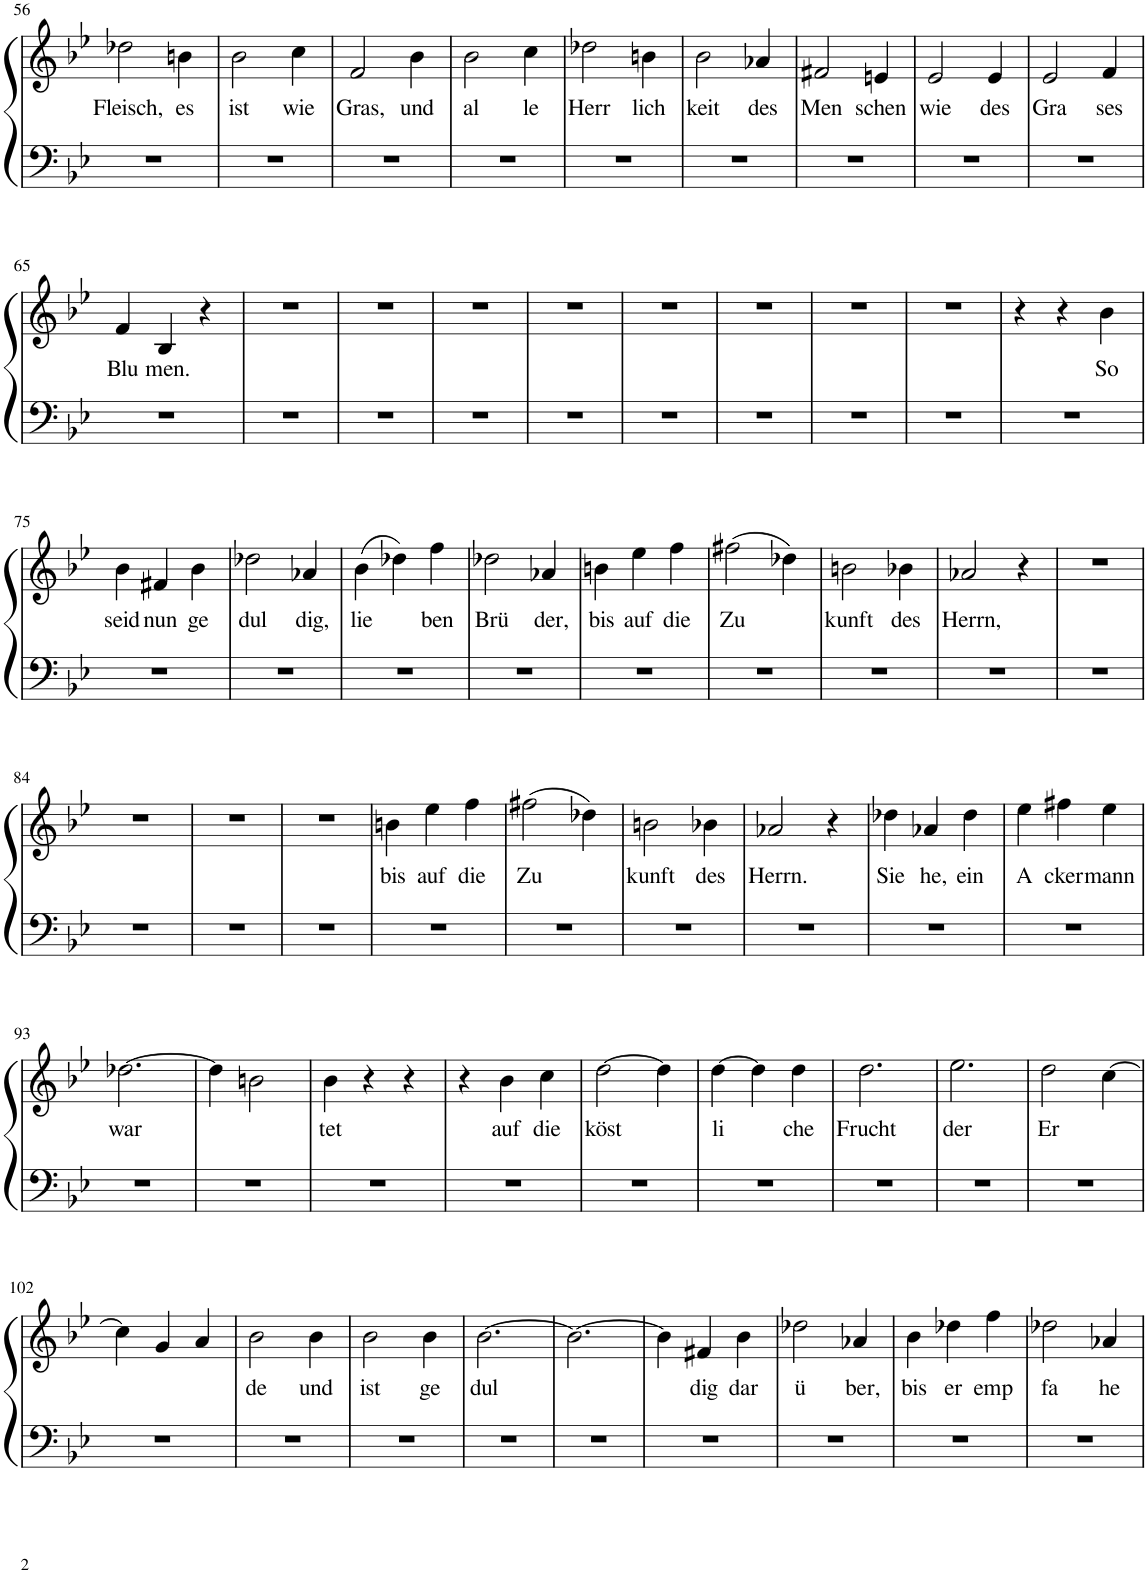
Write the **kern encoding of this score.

**kern	**kern	**text
*part1	*part1	*part1
*staff2	*staff1	*staff1
*I"Piano	*	*
*I'Pno.	*	*
!!LO:PB:g=z
*clefF4	*clefG2	*
*k[b-e-]	*k[b-e-]	*
*M3/4	*M3/4	*
=56	=56	=56
!	!	!LO:LY:b
2.r	2dd-X\	Fleisch,
!	!	!LO:LY:b
.	4bn\	es
=57	=57	=57
!	!	!LO:LY:b
2.r	2b-\	ist
!	!	!LO:LY:b
.	4cc\	wie
=58	=58	=58
!	!	!LO:LY:b
2.r	2f/	Gras,
!	!	!LO:LY:b
.	4b-\	und
=59	=59	=59
!	!	!LO:LY:b
2.r	2b-\	al
!	!	!LO:LY:b
.	4cc\	le
=60	=60	=60
!	!	!LO:LY:b
2.r	2dd-X\	Herr
!	!	!LO:LY:b
.	4bn\	lich
=61	=61	=61
!	!	!LO:LY:b
2.r	2b-\	keit
!	!	!LO:LY:b
.	4a-X/	des
=62	=62	=62
!	!	!LO:LY:b
2.r	2f#X/	Men
!	!	!LO:LY:b
.	4en/	schen
=63	=63	=63
!	!	!LO:LY:b
2.r	2e-/	wie
!	!	!LO:LY:b
.	4e-/	des
=64	=64	=64
!	!	!LO:LY:b
2.r	2e-/	Gra
!	!	!LO:LY:b
.	4f/	ses
!!LO:LB:g=z
=65	=65	=65
!	!	!LO:LY:b
2.r	4f/	Blu
!	!	!LO:LY:b
.	4B-/	men.
.	4r	.
=66	=66	=66
2.r	2.r	.
=67	=67	=67
2.r	2.r	.
=68	=68	=68
2.r	2.r	.
=69	=69	=69
2.r	2.r	.
=70	=70	=70
2.r	2.r	.
=71	=71	=71
2.r	2.r	.
=72	=72	=72
2.r	2.r	.
=73	=73	=73
2.r	2.r	.
=74	=74	=74
2.r	4r	.
.	4r	.
!	!	!LO:LY:b
.	4b-\	So
!!LO:LB:g=z
=75	=75	=75
!	!	!LO:LY:b
2.r	4b-\	seid
!	!	!LO:LY:b
.	4f#X/	nun
!	!	!LO:LY:b
.	4b-\	ge
=76	=76	=76
!	!	!LO:LY:b
2.r	2dd-X\	dul
!	!	!LO:LY:b
.	4a-X/	dig,
=77	=77	=77
!	!	!LO:LY:b
2.r	(4b-\	lie
.	4dd-X\)	.
!	!	!LO:LY:b
.	4ff\	ben
=78	=78	=78
!	!	!LO:LY:b
2.r	2dd-X\	Brü
!	!	!LO:LY:b
.	4a-X/	der,
=79	=79	=79
!	!	!LO:LY:b
2.r	4bn\	bis
!	!	!LO:LY:b
.	4ee-\	auf
!	!	!LO:LY:b
.	4ff\	die
=80	=80	=80
!	!	!LO:LY:b
2.r	(2ff#X\	Zu
.	4dd-X\)	.
=81	=81	=81
!	!	!LO:LY:b
2.r	2bn\	kunft
!	!	!LO:LY:b
.	4b-X\	des
=82	=82	=82
!	!	!LO:LY:b
2.r	2a-X/	Herrn,
.	4r	.
=83	=83	=83
2.r	2.r	.
!!LO:LB:g=z
=84	=84	=84
2.r	2.r	.
=85	=85	=85
2.r	2.r	.
=86	=86	=86
2.r	2.r	.
=87	=87	=87
!	!	!LO:LY:b
2.r	4bn\	bis
!	!	!LO:LY:b
.	4ee-\	auf
!	!	!LO:LY:b
.	4ff\	die
=88	=88	=88
!	!	!LO:LY:b
2.r	(2ff#X\	Zu
.	4dd-X\)	.
=89	=89	=89
!	!	!LO:LY:b
2.r	2bn\	kunft
!	!	!LO:LY:b
.	4b-X\	des
=90	=90	=90
!	!	!LO:LY:b
2.r	2a-X/	Herrn.
.	4r	.
=91	=91	=91
!	!	!LO:LY:b
2.r	4dd-X\	Sie
!	!	!LO:LY:b
.	4a-X/	he,
!	!	!LO:LY:b
.	4dd-\	ein
=92	=92	=92
!	!	!LO:LY:b
2.r	4ee-\	A
!	!	!LO:LY:b
.	4ff#X\	cker
!	!	!LO:LY:b
.	4ee-\	mann
!!LO:LB:g=z
=93	=93	=93
!	!	!LO:LY:b
2.r	[2.dd-X\	war
=94	=94	=94
2.r	4dd-\]	.
.	2bn\	.
=95	=95	=95
!	!	!LO:LY:b
2.r	4b-\	tet
.	4r	.
.	4r	.
=96	=96	=96
2.r	4r	.
!	!	!LO:LY:b
.	4b-\	auf
!	!	!LO:LY:b
.	4cc\	die
=97	=97	=97
!	!	!LO:LY:b
2.r	[2dd\	köst
.	4dd\]	.
=98	=98	=98
!	!	!LO:LY:b
2.r	[4dd\	li
.	4dd\]	.
!	!	!LO:LY:b
.	4dd\	che
=99	=99	=99
!	!	!LO:LY:b
2.r	2.dd\	Frucht
=100	=100	=100
!	!	!LO:LY:b
2.r	2.ee-\	der
=101	=101	=101
!	!	!LO:LY:b
2.r	2dd\	Er
.	[4cc\	.
!!LO:LB:g=z
=102	=102	=102
2.r	4cc\]	.
.	4g/	.
.	4a/	.
=103	=103	=103
!	!	!LO:LY:b
2.r	2b-\	de
!	!	!LO:LY:b
.	4b-\	und
=104	=104	=104
!	!	!LO:LY:b
2.r	2b-\	ist
!	!	!LO:LY:b
.	4b-\	ge
=105	=105	=105
!	!	!LO:LY:b
2.r	[2.b-\	dul
=106	=106	=106
2.r	2.b-\_	.
=107	=107	=107
2.r	4b-\]	.
!	!	!LO:LY:b
.	4f#X/	dig
!	!	!LO:LY:b
.	4b-\	dar
=108	=108	=108
!	!	!LO:LY:b
2.r	2dd-X\	ü
!	!	!LO:LY:b
.	4a-X/	ber,
=109	=109	=109
!	!	!LO:LY:b
2.r	4b-\	bis
!	!	!LO:LY:b
.	4dd-X\	er
!	!	!LO:LY:b
.	4ff\	emp
=110	=110	=110
!	!	!LO:LY:b
2.r	2dd-X\	fa
!	!	!LO:LY:b
.	4a-X/	he
=	=	=
*-	*-	*-
